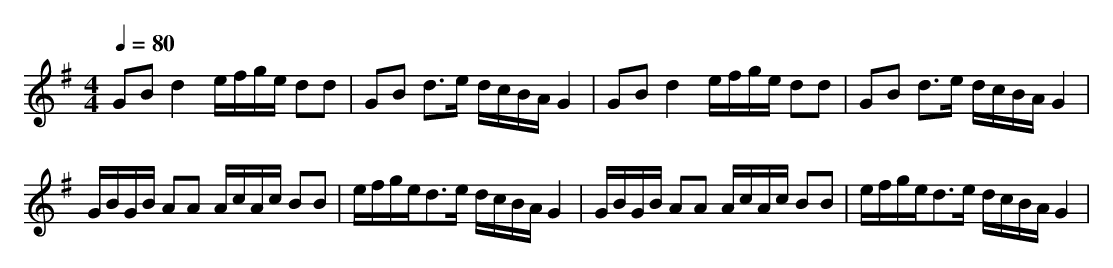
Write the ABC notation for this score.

X:1
T:
M: 4/4
L: 1/8
Q:1/4=80
K:G % 1 sharps
GB d2 e/2f/2g/2e/2 dd|GB d3/2e/2 d/2c/2B/2A/2 G2|GB d2 e/2f/2g/2e/2 dd|GB d3/2e/2 d/2c/2B/2A/2 G2|
G/2B/2G/2B/2 AA A/2c/2A/2c/2 BB|e/2f/2g/2e<de/2 d/2c/2B/2A/2 G2|G/2B/2G/2B/2 AA A/2c/2A/2c/2 BB|e/2f/2g/2e<de/2 d/2c/2B/2A/2 G2|
